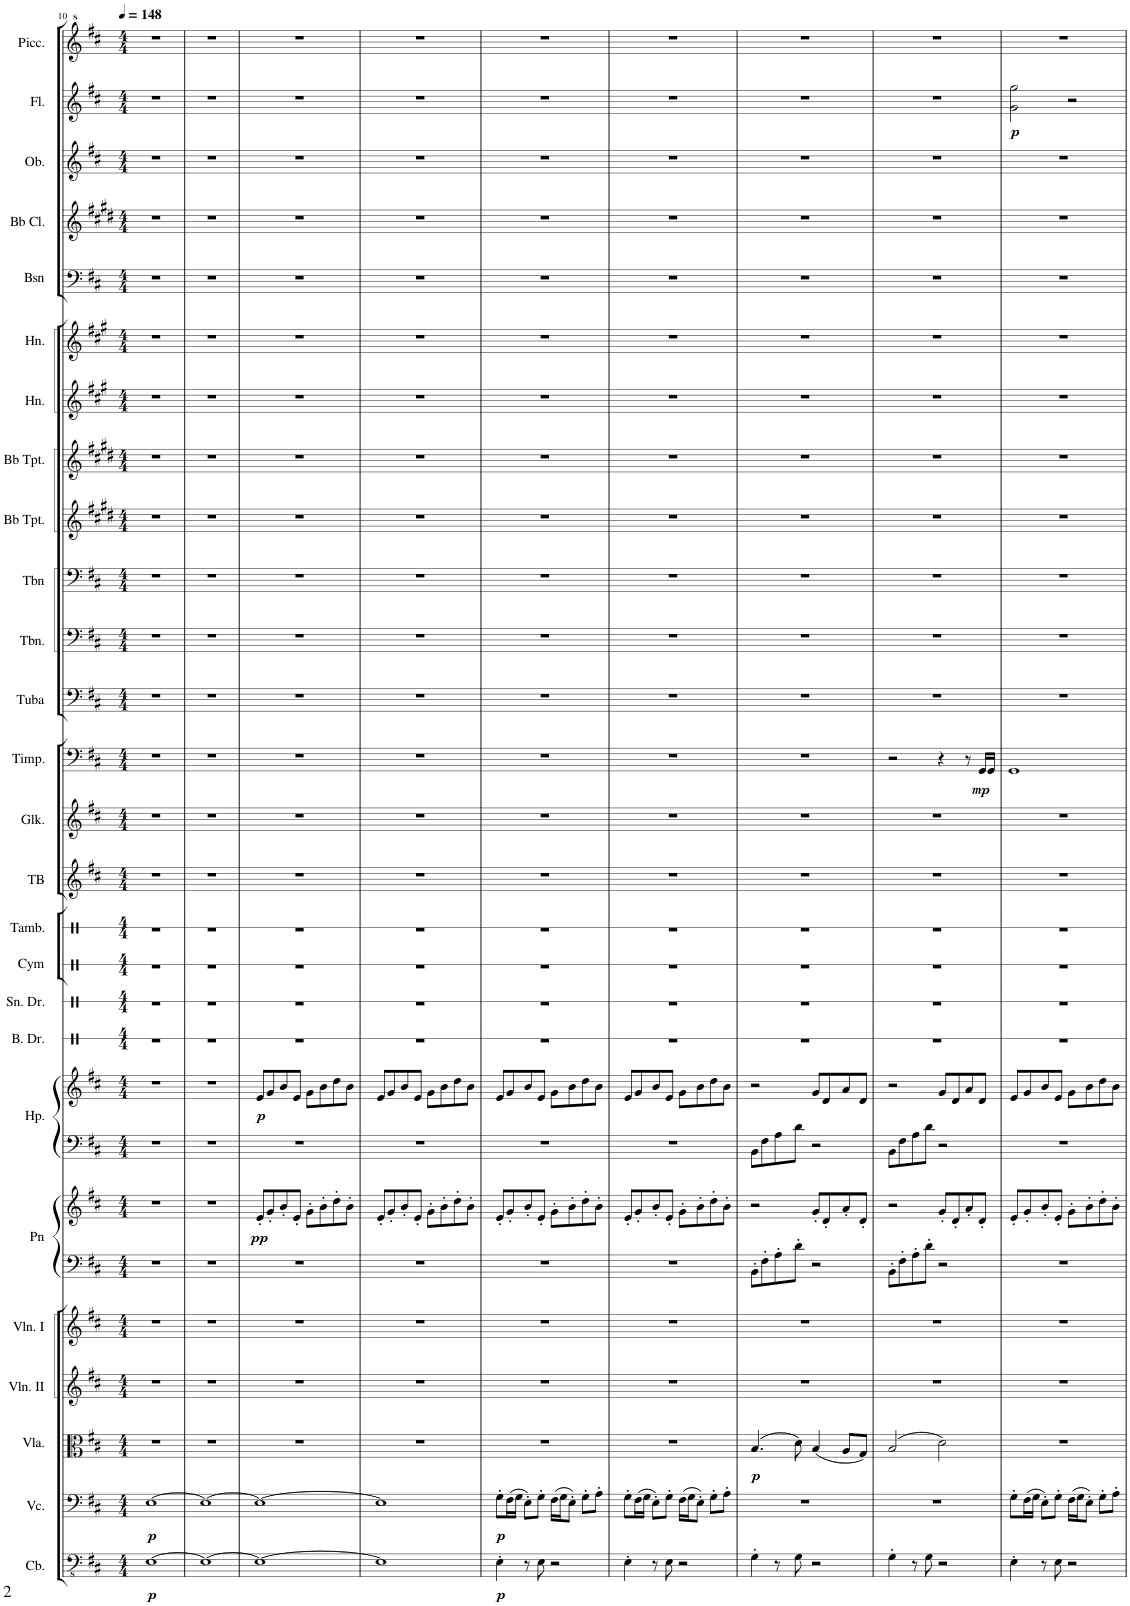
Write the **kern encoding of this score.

**kern	**dynam	**kern	**dynam	**kern	**dynam	**kern	**kern	**kern	**kern	**dynam	**kern	**kern	**dynam	**kern	**kern	**kern	**kern	**kern	**kern	**kern	**dynam	**kern	**kern	**kern	**kern	**kern	**kern	**kern	**kern	**kern	**kern	**kern	**dynam	**kern
*part26	*part26	*part25	*part25	*part24	*part24	*part23	*part22	*part21	*part21	*part21	*part20	*part20	*part20	*part19	*part18	*part17	*part16	*part15	*part14	*part13	*part13	*part12	*part11	*part10	*part9	*part8	*part7	*part6	*part5	*part4	*part3	*part2	*part2	*part1
*staff28	*staff28	*staff27	*staff27	*staff26	*staff26	*staff25	*staff24	*staff23	*staff22	*staff22/23	*staff21	*staff20	*staff20/21	*staff19	*staff18	*staff17	*staff16	*staff15	*staff14	*staff13	*staff13	*staff12	*staff11	*staff10	*staff9	*staff8	*staff7	*staff6	*staff5	*staff4	*staff3	*staff2	*staff2	*staff1
*I"Contrabass	*	*I"Cello	*	*I"Viola	*	*I"Violin II	*I"Violin I	*I"Piano	*	*	*I"Harp	*	*	*I"Bass Drum	*I"Snare Drum	*I"Cymbals (Crash  Cymbal,  Suspended  Cymbal)	*I"Tambourine	*I"Tubular Bells	*I"Glockenspiel	*I"Timpani	*	*I"Tuba	*I"Trombone 2-3	*I"Trombone 1	*I"Trumpet in Bb 2-3	*I"Trumpet in Bb 1	*I"Horn in F	*I"Horn in F	*I"Basoon 1-2	*I"Clarinet in Bb 1-2	*I"Oboe 1-2	*I"Flute 1-2	*	*I"Piccolo
*I'Cb.	*	*	*	*I'Vla.	*	*I'Vln. II	*I'Vln. I	*I'Pn	*	*	*I'Hp.	*	*	*I'B. Dr.	*I'Sn. Dr.	*I'Cym	*I'Tamb.	*I'TB	*I'Glk.	*I'Timp.	*	*I'Tuba	*I'Tbn.	*I'Tbn	*	*	*I'Hn.	*I'Hn.	*I'Bsn	*	*I'Ob.	*I'Fl.	*	*I'Picc.
!!LO:PB:g=z
*clefFv4	*	*clefF4	*	*clefC3	*	*clefG2	*clefG2	*clefF4	*clefG2	*	*clefF4	*clefG2	*	*clefX	*clefX	*clefX	*clefX	*clefG2	*clefG2	*clefF4	*	*clefF4	*clefF4	*clefF4	*clefG2	*clefG2	*clefG2	*clefG2	*clefF4	*clefG2	*clefG2	*clefG2	*	*clefG^2
*Trd7c12	*	*	*	*	*	*	*	*	*	*	*	*	*	*	*	*	*	*	*Trd-14c-24	*	*	*	*	*	*Trd1c2	*Trd1c2	*Trd4c7	*Trd4c7	*	*Trd1c2	*	*	*	*Trd-7c-12
*k[f#c#]	*	*k[f#c#]	*	*k[f#c#]	*	*k[f#c#]	*k[f#c#]	*k[f#c#]	*k[f#c#]	*	*k[f#c#]	*k[f#c#]	*	*k[]	*k[]	*k[]	*k[]	*k[f#c#]	*k[f#c#]	*k[f#c#]	*	*k[f#c#]	*k[f#c#]	*k[f#c#]	*k[f#c#g#d#]	*k[f#c#g#d#]	*k[f#c#g#]	*k[f#c#g#]	*k[f#c#]	*k[f#c#g#d#]	*k[f#c#]	*k[f#c#]	*	*k[f#c#]
*M4/4	*	*M4/4	*	*M4/4	*	*M4/4	*M4/4	*M4/4	*M4/4	*	*M4/4	*M4/4	*	*M4/4	*M4/4	*M4/4	*M4/4	*M4/4	*M4/4	*M4/4	*	*M4/4	*M4/4	*M4/4	*M4/4	*M4/4	*M4/4	*M4/4	*M4/4	*M4/4	*M4/4	*M4/4	*	*M4/4
*MM148	*	*MM148	*	*MM148	*	*MM148	*MM148	*MM148	*MM148	*	*MM148	*MM148	*	*MM148	*MM148	*MM148	*MM148	*MM148	*MM148	*MM148	*	*MM148	*MM148	*MM148	*MM148	*MM148	*MM148	*MM148	*MM148	*MM148	*MM148	*MM148	*	*MM148
=10	=10	=10	=10	=10	=10	=10	=10	=10	=10	=10	=10	=10	=10	=10	=10	=10	=10	=10	=10	=10	=10	=10	=10	=10	=10	=10	=10	=10	=10	=10	=10	=10	=10	=10
!	!LO:DY:b	!	!LO:DY:b	!	!	!	!	!	!	!	!	!	!	!	!	!	!	!	!	!	!	!	!	!	!	!	!	!	!	!	!	!	!	!
[1EE	p	[1E	p	1r	.	1r	1r	1r	1r	.	1r	1r	.	1r	1r	1r	1r	1r	1r	1r	.	1r	1r	1r	1r	1r	1r	1r	1r	1r	1r	1r	.	1r
=11	=11	=11	=11	=11	=11	=11	=11	=11	=11	=11	=11	=11	=11	=11	=11	=11	=11	=11	=11	=11	=11	=11	=11	=11	=11	=11	=11	=11	=11	=11	=11	=11	=11	=11
1EE_	.	1E_	.	1r	.	1r	1r	1r	1r	.	1r	1r	.	1r	1r	1r	1r	1r	1r	1r	.	1r	1r	1r	1r	1r	1r	1r	1r	1r	1r	1r	.	1r
=12	=12	=12	=12	=12	=12	=12	=12	=12	=12	=12	=12	=12	=12	=12	=12	=12	=12	=12	=12	=12	=12	=12	=12	=12	=12	=12	=12	=12	=12	=12	=12	=12	=12	=12
!	!	!	!	!	!	!	!	!	!	!LO:DY:b	!	!	!LO:DY:b	!	!	!	!	!	!	!	!	!	!	!	!	!	!	!	!	!	!	!	!	!
1EE_	.	1E_	.	1r	.	1r	1r	1r	8e'/L	pp	1r	8e/L	p	1r	1r	1r	1r	1r	1r	1r	.	1r	1r	1r	1r	1r	1r	1r	1r	1r	1r	1r	.	1r
.	.	.	.	.	.	.	.	.	8g'/	.	.	8g/	.	.	.	.	.	.	.	.	.	.	.	.	.	.	.	.	.	.	.	.	.	.
.	.	.	.	.	.	.	.	.	8b'/	.	.	8b/	.	.	.	.	.	.	.	.	.	.	.	.	.	.	.	.	.	.	.	.	.	.
.	.	.	.	.	.	.	.	.	8e'/J	.	.	8e/J	.	.	.	.	.	.	.	.	.	.	.	.	.	.	.	.	.	.	.	.	.	.
.	.	.	.	.	.	.	.	.	8g'\L	.	.	8g\L	.	.	.	.	.	.	.	.	.	.	.	.	.	.	.	.	.	.	.	.	.	.
.	.	.	.	.	.	.	.	.	8b'\	.	.	8b\	.	.	.	.	.	.	.	.	.	.	.	.	.	.	.	.	.	.	.	.	.	.
.	.	.	.	.	.	.	.	.	8dd'\	.	.	8dd\	.	.	.	.	.	.	.	.	.	.	.	.	.	.	.	.	.	.	.	.	.	.
.	.	.	.	.	.	.	.	.	8b'\J	.	.	8b\J	.	.	.	.	.	.	.	.	.	.	.	.	.	.	.	.	.	.	.	.	.	.
=13	=13	=13	=13	=13	=13	=13	=13	=13	=13	=13	=13	=13	=13	=13	=13	=13	=13	=13	=13	=13	=13	=13	=13	=13	=13	=13	=13	=13	=13	=13	=13	=13	=13	=13
1EE]	.	1E]	.	1r	.	1r	1r	1r	8e'/L	.	1r	8e/L	.	1r	1r	1r	1r	1r	1r	1r	.	1r	1r	1r	1r	1r	1r	1r	1r	1r	1r	1r	.	1r
.	.	.	.	.	.	.	.	.	8g'/	.	.	8g/	.	.	.	.	.	.	.	.	.	.	.	.	.	.	.	.	.	.	.	.	.	.
.	.	.	.	.	.	.	.	.	8b'/	.	.	8b/	.	.	.	.	.	.	.	.	.	.	.	.	.	.	.	.	.	.	.	.	.	.
.	.	.	.	.	.	.	.	.	8e'/J	.	.	8e/J	.	.	.	.	.	.	.	.	.	.	.	.	.	.	.	.	.	.	.	.	.	.
.	.	.	.	.	.	.	.	.	8g'\L	.	.	8g\L	.	.	.	.	.	.	.	.	.	.	.	.	.	.	.	.	.	.	.	.	.	.
.	.	.	.	.	.	.	.	.	8b'\	.	.	8b\	.	.	.	.	.	.	.	.	.	.	.	.	.	.	.	.	.	.	.	.	.	.
.	.	.	.	.	.	.	.	.	8dd'\	.	.	8dd\	.	.	.	.	.	.	.	.	.	.	.	.	.	.	.	.	.	.	.	.	.	.
.	.	.	.	.	.	.	.	.	8b'\J	.	.	8b\J	.	.	.	.	.	.	.	.	.	.	.	.	.	.	.	.	.	.	.	.	.	.
=14	=14	=14	=14	=14	=14	=14	=14	=14	=14	=14	=14	=14	=14	=14	=14	=14	=14	=14	=14	=14	=14	=14	=14	=14	=14	=14	=14	=14	=14	=14	=14	=14	=14	=14
!	!LO:DY:b	!	!LO:DY:b	!	!	!	!	!	!	!	!	!	!	!	!	!	!	!	!	!	!	!	!	!	!	!	!	!	!	!	!	!	!	!
4EE'\	p	8G'\L	p	1r	.	1r	1r	1r	8e'/L	.	1r	8e/L	.	1r	1r	1r	1r	1r	1r	1r	.	1r	1r	1r	1r	1r	1r	1r	1r	1r	1r	1r	.	1r
.	.	(16F#\L	.	.	.	.	.	.	8g'/	.	.	8g/	.	.	.	.	.	.	.	.	.	.	.	.	.	.	.	.	.	.	.	.	.	.
.	.	16G\JJ	.	.	.	.	.	.	.	.	.	.	.	.	.	.	.	.	.	.	.	.	.	.	.	.	.	.	.	.	.	.	.	.
8r	.	8E'\L)	.	.	.	.	.	.	8b'/	.	.	8b/	.	.	.	.	.	.	.	.	.	.	.	.	.	.	.	.	.	.	.	.	.	.
8EE\	.	8G'\J	.	.	.	.	.	.	8e'/J	.	.	8e/J	.	.	.	.	.	.	.	.	.	.	.	.	.	.	.	.	.	.	.	.	.	.
2r	.	(16F#\LL	.	.	.	.	.	.	8g'\L	.	.	8g\L	.	.	.	.	.	.	.	.	.	.	.	.	.	.	.	.	.	.	.	.	.	.
.	.	16G\J	.	.	.	.	.	.	.	.	.	.	.	.	.	.	.	.	.	.	.	.	.	.	.	.	.	.	.	.	.	.	.	.
.	.	8E'\J)	.	.	.	.	.	.	8b'\	.	.	8b\	.	.	.	.	.	.	.	.	.	.	.	.	.	.	.	.	.	.	.	.	.	.
.	.	8G'\L	.	.	.	.	.	.	8dd'\	.	.	8dd\	.	.	.	.	.	.	.	.	.	.	.	.	.	.	.	.	.	.	.	.	.	.
.	.	8A'\J	.	.	.	.	.	.	8b'\J	.	.	8b\J	.	.	.	.	.	.	.	.	.	.	.	.	.	.	.	.	.	.	.	.	.	.
=15	=15	=15	=15	=15	=15	=15	=15	=15	=15	=15	=15	=15	=15	=15	=15	=15	=15	=15	=15	=15	=15	=15	=15	=15	=15	=15	=15	=15	=15	=15	=15	=15	=15	=15
4EE'\	.	8G'\L	.	1r	.	1r	1r	1r	8e'/L	.	1r	8e/L	.	1r	1r	1r	1r	1r	1r	1r	.	1r	1r	1r	1r	1r	1r	1r	1r	1r	1r	1r	.	1r
.	.	(16F#\L	.	.	.	.	.	.	8g'/	.	.	8g/	.	.	.	.	.	.	.	.	.	.	.	.	.	.	.	.	.	.	.	.	.	.
.	.	16G\JJ	.	.	.	.	.	.	.	.	.	.	.	.	.	.	.	.	.	.	.	.	.	.	.	.	.	.	.	.	.	.	.	.
8r	.	8E'\L)	.	.	.	.	.	.	8b'/	.	.	8b/	.	.	.	.	.	.	.	.	.	.	.	.	.	.	.	.	.	.	.	.	.	.
8EE\	.	8G'\J	.	.	.	.	.	.	8e'/J	.	.	8e/J	.	.	.	.	.	.	.	.	.	.	.	.	.	.	.	.	.	.	.	.	.	.
2r	.	(16F#\LL	.	.	.	.	.	.	8g'\L	.	.	8g\L	.	.	.	.	.	.	.	.	.	.	.	.	.	.	.	.	.	.	.	.	.	.
.	.	16G\J	.	.	.	.	.	.	.	.	.	.	.	.	.	.	.	.	.	.	.	.	.	.	.	.	.	.	.	.	.	.	.	.
.	.	8E'\J)	.	.	.	.	.	.	8b'\	.	.	8b\	.	.	.	.	.	.	.	.	.	.	.	.	.	.	.	.	.	.	.	.	.	.
.	.	8G'\L	.	.	.	.	.	.	8dd'\	.	.	8dd\	.	.	.	.	.	.	.	.	.	.	.	.	.	.	.	.	.	.	.	.	.	.
.	.	8A'\J	.	.	.	.	.	.	8b'\J	.	.	8b\J	.	.	.	.	.	.	.	.	.	.	.	.	.	.	.	.	.	.	.	.	.	.
=16	=16	=16	=16	=16	=16	=16	=16	=16	=16	=16	=16	=16	=16	=16	=16	=16	=16	=16	=16	=16	=16	=16	=16	=16	=16	=16	=16	=16	=16	=16	=16	=16	=16	=16
!	!	!	!	!	!LO:DY:b	!	!	!	!	!	!	!	!	!	!	!	!	!	!	!	!	!	!	!	!	!	!	!	!	!	!	!	!	!
4GG'\	.	1r	.	(4.B/	p	1r	1r	8BB'\L	2r	.	8BB\L	2r	.	1r	1r	1r	1r	1r	1r	1r	.	1r	1r	1r	1r	1r	1r	1r	1r	1r	1r	1r	.	1r
.	.	.	.	.	.	.	.	8F#'\	.	.	8F#\	.	.	.	.	.	.	.	.	.	.	.	.	.	.	.	.	.	.	.	.	.	.	.
8r	.	.	.	.	.	.	.	8A'\	.	.	8A\	.	.	.	.	.	.	.	.	.	.	.	.	.	.	.	.	.	.	.	.	.	.	.
8GG\	.	.	.	8d\)	.	.	.	8d'\J	.	.	8d\J	.	.	.	.	.	.	.	.	.	.	.	.	.	.	.	.	.	.	.	.	.	.	.
2r	.	.	.	(4B/	.	.	.	2r	8g'/L	.	2r	8g/L	.	.	.	.	.	.	.	.	.	.	.	.	.	.	.	.	.	.	.	.	.	.
.	.	.	.	.	.	.	.	.	8d'/	.	.	8d/	.	.	.	.	.	.	.	.	.	.	.	.	.	.	.	.	.	.	.	.	.	.
.	.	.	.	8A/L	.	.	.	.	8a'/	.	.	8a/	.	.	.	.	.	.	.	.	.	.	.	.	.	.	.	.	.	.	.	.	.	.
.	.	.	.	8G/J)	.	.	.	.	8d'/J	.	.	8d/J	.	.	.	.	.	.	.	.	.	.	.	.	.	.	.	.	.	.	.	.	.	.
=17	=17	=17	=17	=17	=17	=17	=17	=17	=17	=17	=17	=17	=17	=17	=17	=17	=17	=17	=17	=17	=17	=17	=17	=17	=17	=17	=17	=17	=17	=17	=17	=17	=17	=17
4GG'\	.	1r	.	(2B/	.	1r	1r	8BB'\L	2r	.	8BB\L	2r	.	1r	1r	1r	1r	1r	1r	2r	.	1r	1r	1r	1r	1r	1r	1r	1r	1r	1r	1r	.	1r
.	.	.	.	.	.	.	.	8F#'\	.	.	8F#\	.	.	.	.	.	.	.	.	.	.	.	.	.	.	.	.	.	.	.	.	.	.	.
8r	.	.	.	.	.	.	.	8A'\	.	.	8A\	.	.	.	.	.	.	.	.	.	.	.	.	.	.	.	.	.	.	.	.	.	.	.
8GG\	.	.	.	.	.	.	.	8d'\J	.	.	8d\J	.	.	.	.	.	.	.	.	.	.	.	.	.	.	.	.	.	.	.	.	.	.	.
2r	.	.	.	2d\)	.	.	.	2r	8g'/L	.	2r	8g/L	.	.	.	.	.	.	.	4r	.	.	.	.	.	.	.	.	.	.	.	.	.	.
.	.	.	.	.	.	.	.	.	8d'/	.	.	8d/	.	.	.	.	.	.	.	.	.	.	.	.	.	.	.	.	.	.	.	.	.	.
.	.	.	.	.	.	.	.	.	8a'/	.	.	8a/	.	.	.	.	.	.	.	8r	.	.	.	.	.	.	.	.	.	.	.	.	.	.
!	!	!	!	!	!	!	!	!	!	!	!	!	!	!	!	!	!	!	!	!	!LO:DY:b	!	!	!	!	!	!	!	!	!	!	!	!	!
.	.	.	.	.	.	.	.	.	8d'/J	.	.	8d/J	.	.	.	.	.	.	.	16GG/LL	mp	.	.	.	.	.	.	.	.	.	.	.	.	.
.	.	.	.	.	.	.	.	.	.	.	.	.	.	.	.	.	.	.	.	16GG/JJ	.	.	.	.	.	.	.	.	.	.	.	.	.	.
=18	=18	=18	=18	=18	=18	=18	=18	=18	=18	=18	=18	=18	=18	=18	=18	=18	=18	=18	=18	=18	=18	=18	=18	=18	=18	=18	=18	=18	=18	=18	=18	=18	=18	=18
!	!	!	!	!	!	!	!	!	!	!	!	!	!	!	!	!	!	!	!	!	!	!	!	!	!	!	!	!	!	!	!	!	!LO:DY:b	!
4EE'\	.	8G'\L	.	1r	.	1r	1r	1r	8e'/L	.	1r	8e/L	.	1r	1r	1r	1r	1r	1r	1GG	.	1r	1r	1r	1r	1r	1r	1r	1r	1r	1r	2g\ 2gg\	p	1r
.	.	(16F#\L	.	.	.	.	.	.	8g'/	.	.	8g/	.	.	.	.	.	.	.	.	.	.	.	.	.	.	.	.	.	.	.	.	.	.
.	.	16G\JJ	.	.	.	.	.	.	.	.	.	.	.	.	.	.	.	.	.	.	.	.	.	.	.	.	.	.	.	.	.	.	.	.
8r	.	8E'\L)	.	.	.	.	.	.	8b'/	.	.	8b/	.	.	.	.	.	.	.	.	.	.	.	.	.	.	.	.	.	.	.	.	.	.
8EE\	.	8G'\J	.	.	.	.	.	.	8e'/J	.	.	8e/J	.	.	.	.	.	.	.	.	.	.	.	.	.	.	.	.	.	.	.	.	.	.
2r	.	(16F#\LL	.	.	.	.	.	.	8g'\L	.	.	8g\L	.	.	.	.	.	.	.	.	.	.	.	.	.	.	.	.	.	.	.	2r	.	.
.	.	16G\J	.	.	.	.	.	.	.	.	.	.	.	.	.	.	.	.	.	.	.	.	.	.	.	.	.	.	.	.	.	.	.	.
.	.	8E'\J)	.	.	.	.	.	.	8b'\	.	.	8b\	.	.	.	.	.	.	.	.	.	.	.	.	.	.	.	.	.	.	.	.	.	.
.	.	8G'\L	.	.	.	.	.	.	8dd'\	.	.	8dd\	.	.	.	.	.	.	.	.	.	.	.	.	.	.	.	.	.	.	.	.	.	.
.	.	8A'\J	.	.	.	.	.	.	8b'\J	.	.	8b\J	.	.	.	.	.	.	.	.	.	.	.	.	.	.	.	.	.	.	.	.	.	.
=	=	=	=	=	=	=	=	=	=	=	=	=	=	=	=	=	=	=	=	=	=	=	=	=	=	=	=	=	=	=	=	=	=	=
*-	*-	*-	*-	*-	*-	*-	*-	*-	*-	*-	*-	*-	*-	*-	*-	*-	*-	*-	*-	*-	*-	*-	*-	*-	*-	*-	*-	*-	*-	*-	*-	*-	*-	*-
